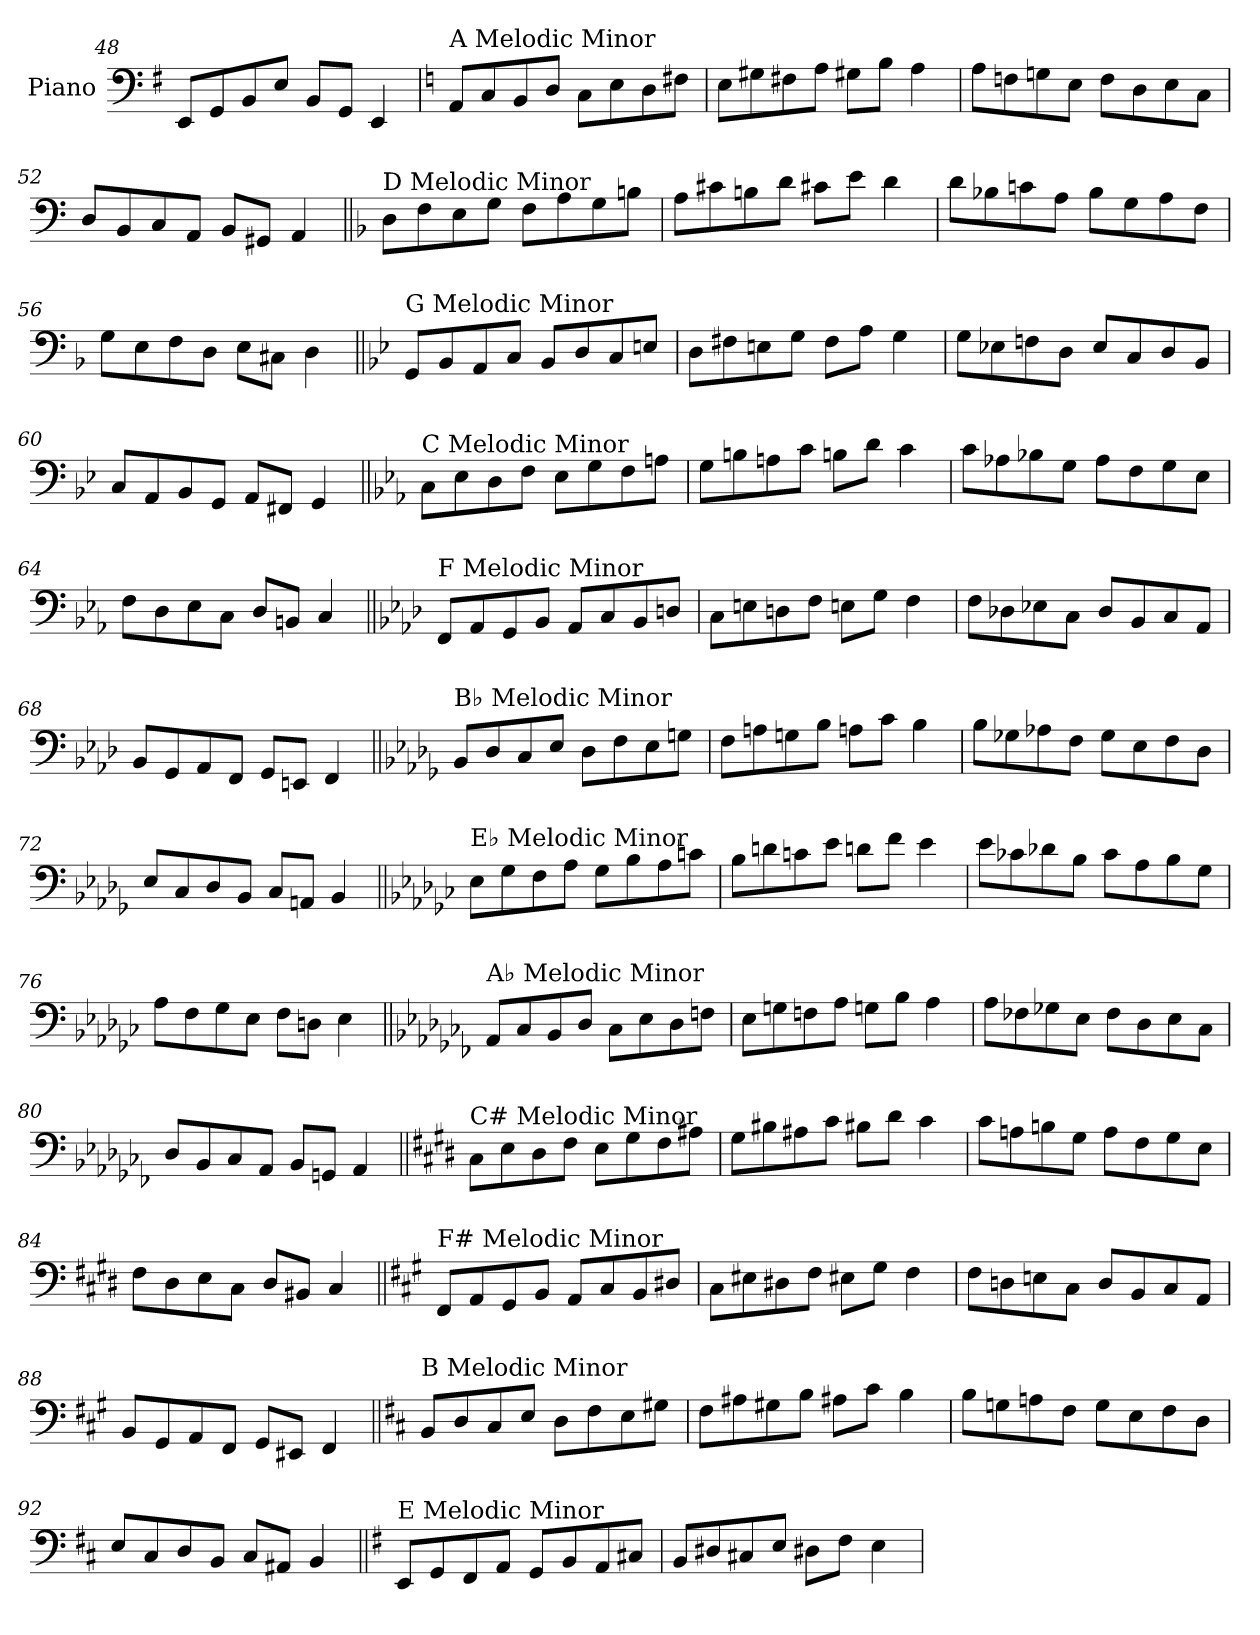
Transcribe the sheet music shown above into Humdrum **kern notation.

**kern
*part1
*staff1
*I"Piano
*I'Pno.
*clefF4
*k[f#]
=48
8EE/L
8GG/
8BB/
8E/J
8BB/L
8GG/J
4EE/
!!LO:PB:g=z
=49
*k[]
!LO:TX:a:t=A Melodic Minor
8AA/L
8C/
8BB/
8D/J
8C\L
8E\
8D\
8F#X\J
=50
8E\L
8G#X\
8F#X\
8A\J
8G#X\L
8B\J
4A\
=51
8A\L
8Fn\
8Gn\
8E\J
8F\L
8D\
8E\
8C\J
=52
8D/L
8BB/
8C/
8AA/J
8BB/L
8GG#X/J
4AA/
!!LO:LB:g=z
=53||
*k[b-]
!LO:TX:a:t=D Melodic Minor
8D\L
8F\
8E\
8G\J
8F\L
8A\
8G\
8Bn\J
=54
8A\L
8c#X\
8Bn\
8d\J
8c#X\L
8e\J
4d\
=55
8d\L
8B-X\
8cn\
8A\J
8B-\L
8G\
8A\
8F\J
=56
8G\L
8E\
8F\
8D\J
8E\L
8C#X\J
4D\
!!LO:LB:g=z
=57||
*k[b-e-]
!LO:TX:a:t=G Melodic Minor
8GG/L
8BB-/
8AA/
8C/J
8BB-/L
8D/
8C/
8En/J
=58
8D\L
8F#X\
8En\
8G\J
8F#\L
8A\J
4G\
=59
8G\L
8E-X\
8Fn\
8D\J
8E-/L
8C/
8D/
8BB-/J
=60
8C/L
8AA/
8BB-/
8GG/J
8AA/L
8FF#X/J
4GG/
!!LO:LB:g=z
=61||
*k[b-e-a-]
!LO:TX:a:t=C Melodic Minor
8C\L
8E-\
8D\
8F\J
8E-\L
8G\
8F\
8An\J
=62
8G\L
8Bn\
8An\
8c\J
8Bn\L
8d\J
4c\
=63
8c\L
8A-X\
8B-X\
8G\J
8A-\L
8F\
8G\
8E-\J
=64
8F\L
8D\
8E-\
8C\J
8D/L
8BBn/J
4C/
!!LO:LB:g=z
=65||
*k[b-e-a-d-]
!LO:TX:a:t=F Melodic Minor
8FF/L
8AA-/
8GG/
8BB-/J
8AA-/L
8C/
8BB-/
8Dn/J
=66
8C\L
8En\
8Dn\
8F\J
8En\L
8G\J
4F\
=67
8F\L
8D-X\
8E-X\
8C\J
8D-/L
8BB-/
8C/
8AA-/J
=68
8BB-/L
8GG/
8AA-/
8FF/J
8GG/L
8EEn/J
4FF/
!!LO:LB:g=z
=69||
*k[b-e-a-d-g-]
!LO:TX:a:t=B♭ Melodic Minor
8BB-/L
8D-/
8C/
8E-/J
8D-\L
8F\
8E-\
8Gn\J
=70
8F\L
8An\
8Gn\
8B-\J
8An\L
8c\J
4B-\
=71
8B-\L
8G-X\
8A-X\
8F\J
8G-\L
8E-\
8F\
8D-\J
=72
8E-/L
8C/
8D-/
8BB-/J
8C/L
8AAn/J
4BB-/
!!LO:LB:g=z
=73||
*k[b-e-a-d-g-c-]
!LO:TX:a:t=E♭ Melodic Minor
8E-\L
8G-\
8F\
8A-\J
8G-\L
8B-\
8A-\
8cn\J
=74
8B-\L
8dn\
8cn\
8e-\J
8dn\L
8f\J
4e-\
=75
8e-\L
8c-X\
8d-X\
8B-\J
8c-\L
8A-\
8B-\
8G-\J
=76
8A-\L
8F\
8G-\
8E-\J
8F\L
8Dn\J
4E-\
!!LO:LB:g=z
=77||
*k[b-e-a-d-g-c-f-]
!LO:TX:a:t=A♭ Melodic Minor
8AA-/L
8C-/
8BB-/
8D-/J
8C-\L
8E-\
8D-\
8Fn\J
=78
8E-\L
8Gn\
8Fn\
8A-\J
8Gn\L
8B-\J
4A-\
=79
8A-\L
8F-X\
8G-X\
8E-\J
8F-\L
8D-\
8E-\
8C-\J
=80
8D-/L
8BB-/
8C-/
8AA-/J
8BB-/L
8GGn/J
4AA-/
!!LO:LB:g=z
=81||
*k[f#c#g#d#]
!LO:TX:a:t=C# Melodic Minor
8C#\L
8E\
8D#\
8F#\J
8E\L
8G#\
8F#\
8A#X\J
=82
8G#\L
8B#X\
8A#X\
8c#\J
8B#X\L
8d#\J
4c#\
=83
8c#\L
8An\
8Bn\
8G#\J
8A\L
8F#\
8G#\
8E\J
=84
8F#\L
8D#\
8E\
8C#\J
8D#/L
8BB#X/J
4C#/
!!LO:LB:g=z
=85||
*k[f#c#g#]
!LO:TX:a:t=F# Melodic Minor
8FF#/L
8AA/
8GG#/
8BB/J
8AA/L
8C#/
8BB/
8D#X/J
=86
8C#\L
8E#X\
8D#X\
8F#\J
8E#X\L
8G#\J
4F#\
=87
8F#\L
8Dn\
8En\
8C#\J
8D/L
8BB/
8C#/
8AA/J
=88
8BB/L
8GG#/
8AA/
8FF#/J
8GG#/L
8EE#X/J
4FF#/
!!LO:LB:g=z
=89||
*k[f#c#]
!LO:TX:a:t=B Melodic Minor
8BB/L
8D/
8C#/
8E/J
8D\L
8F#\
8E\
8G#X\J
=90
8F#\L
8A#X\
8G#X\
8B\J
8A#X\L
8c#\J
4B\
=91
8B\L
8Gn\
8An\
8F#\J
8G\L
8E\
8F#\
8D\J
=92
8E/L
8C#/
8D/
8BB/J
8C#/L
8AA#X/J
4BB/
!!LO:LB:g=z
=93||
*k[f#]
!LO:TX:a:t=E Melodic Minor
8EE/L
8GG/
8FF#/
8AA/J
8GG/L
8BB/
8AA/
8C#X/J
=94
8BB/L
8D#X/
8C#X/
8E/J
8D#X\L
8F#\J
4E\
=
*-
